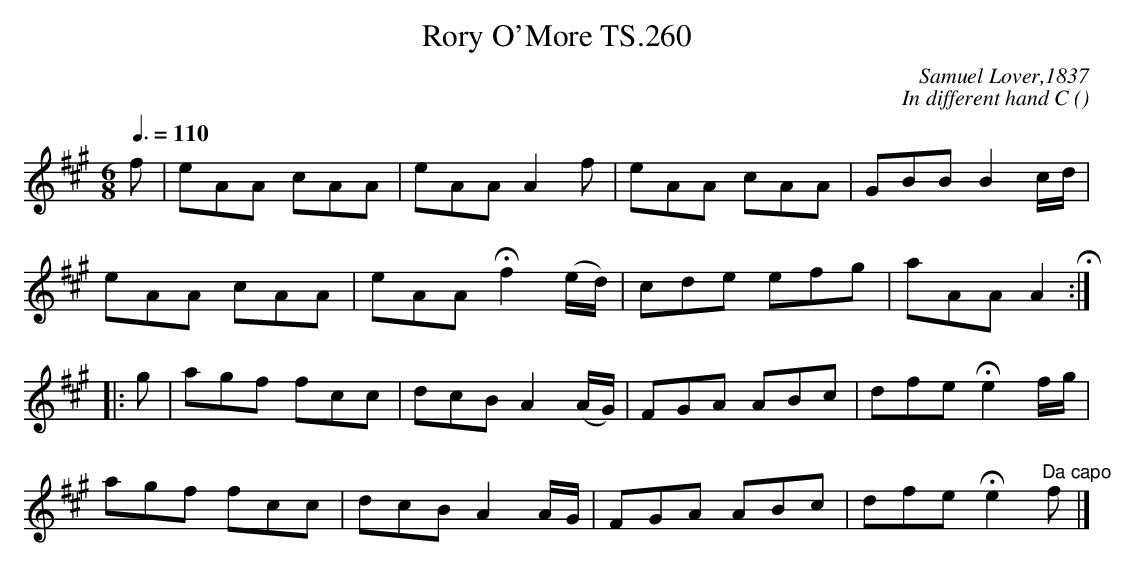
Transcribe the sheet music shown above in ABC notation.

X:1
T:Rory O'More TS.260
M:6/8
L:1/8
Q:3/8=110
C:Samuel Lover,1837
C:In different hand C
O:
K:A
f|eAA cAA|eAA A2f|eAA cAA|GBBB2c/d/|
eAA cAA|eAAHf2(e/d/)|cde efg|aAAA2H:|
|:g|agf fcc|dcBA2(A/G/)|FGA ABc|dfeHe2f/g/|
agf fcc|dcBA2A/G/|FGA ABc|dfeHe2"Da capo"f|]
